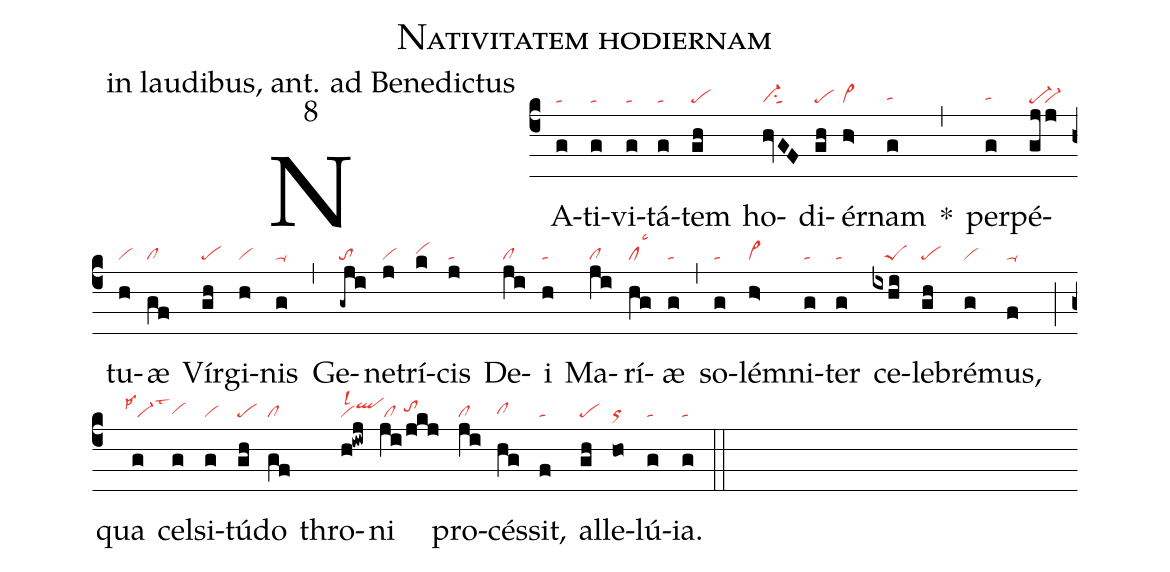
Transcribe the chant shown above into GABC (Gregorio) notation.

name: Nativitatem hodiernam;
office-part: in laudibus, ant. ad Benedictus;
mode: 8;
nabc-lines: 1;
%%
(c4)
NA(g|ta)ti(g|ta)vi(g|ta)tá(g|ta)tem(gh|pe) ho(hvGF|vi-su1sut1)di(gh|pe)ér(h>|vi>)nam(g|tahg) *(,)
per(g|tahg)pé(gjj|pe-``vi-)tu(h|vi)æ(gf|cl) Vír(gh|pe)gi(h|vi)nis(g|ta-) (,)
Ge(-gji|to)ne(j|vi)trí(k|vihh)cis(j|ta) De(ji|cl)i(h|ta) Ma(ji|cl)rí(hg|cllsc3)æ(g|ta) (,)
so(g|ta)lém(h>|vi>)ni(g|ta)ter(g|ta) ce(ixhi|///peS)le(gh|pe)bré(g|vi)mus,(f|ta-) (;)
qua(g|``vi-lsp1lst3) cel(g|vihg)si(g|vi)tú(gh|pe)do(gf|cl) thro(h!iwj|vilsl2qlhi)ni(ji/jkj|/cl//tohh) pro(ji|cl)cés(hg|clhg)sit,(f|ta) al(gh|pe)le(ho|or)lú(g|ta)ia.(g|ta) (::)
